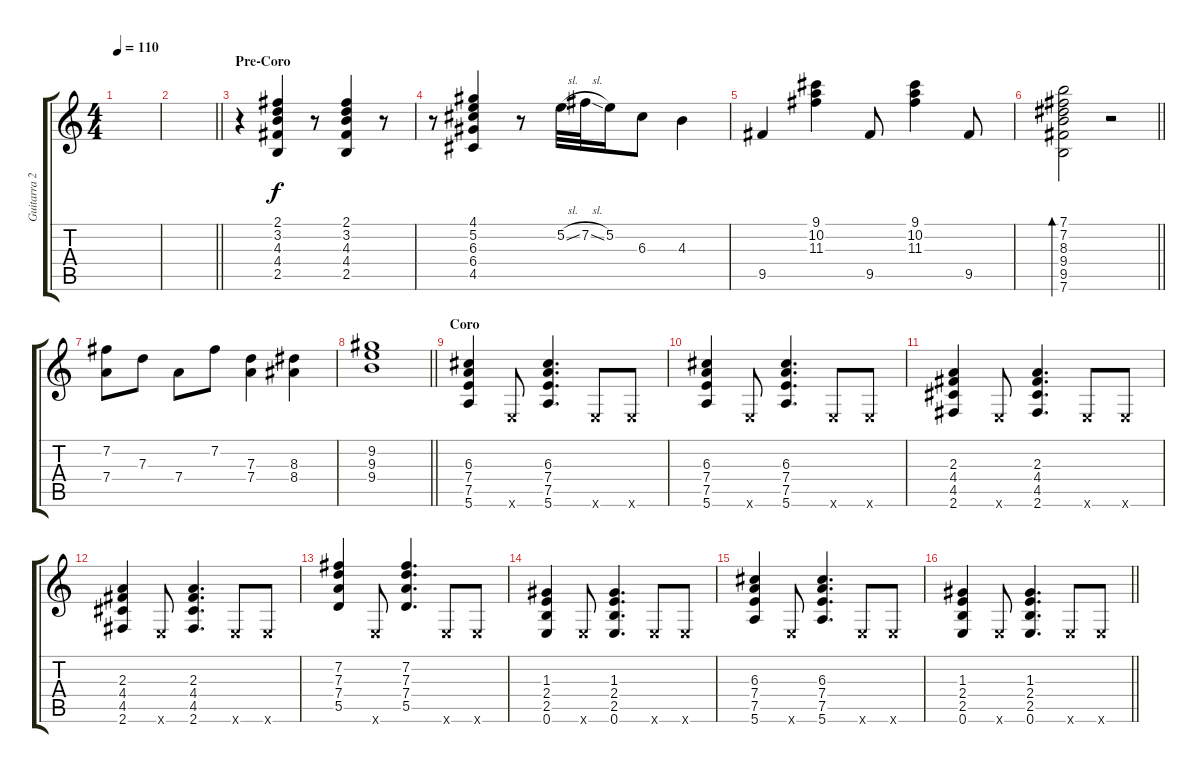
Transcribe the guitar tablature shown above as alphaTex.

\track ("Guitarra 2" "Guitarra 2") {instrument electricguitarclean}
\staff {score tabs}
\tuning (E4 B3 G3 D3 A2 E2) {hide}
\ts (4 4)
\tempo 110
\clef g2
\ks c
|
\barLineRight lightlight
|
\section ("" "Pre-Coro")
r.4 (2.1 3.2 4.3 4.4 2.5).4 r.8 (2.1 3.2 4.3 4.4 2.5).4 r.8 |
r.8 (4.1 5.2 6.3 6.4 4.5).4 r.8 5.2{sl}.32 7.2{sl}.32 5.2.16 6.3.8 4.3.4 |
9.5.4 (9.1 10.2 11.3).4 9.5.8 (9.1 10.2 11.3).4 9.5.8 |
\barLineRight lightlight
(7.1 7.2 8.3 9.4 9.5 7.6).2{bd 120} r.2 |
(7.2 7.4).8 7.3.8 7.4.8 7.2.8 (7.3 7.4).4 (8.3 8.4).4 |
\barLineRight lightlight
(9.2 9.3 9.4).1 |
\section ("" "Coro")
(6.3 7.4 7.5 5.6).4 0.6{x}.8 (6.3 7.4 7.5 5.6).4{d} 0.6{x}.8 0.6{x}.8 |
(6.3 7.4 7.5 5.6).4 0.6{x}.8 (6.3 7.4 7.5 5.6).4{d} 0.6{x}.8 0.6{x}.8 |
(2.3 4.4 4.5 2.6).4 0.6{x}.8 (2.3 4.4 4.5 2.6).4{d} 0.6{x}.8 0.6{x}.8 |
(2.3 4.4 4.5 2.6).4 0.6{x}.8 (2.3 4.4 4.5 2.6).4{d} 0.6{x}.8 0.6{x}.8 |
(7.2 7.3 7.4 5.5).4 0.6{x}.8 (7.2 7.3 7.4 5.5).4{d} 0.6{x}.8 0.6{x}.8 |
(1.3 2.4 2.5 0.6).4 0.6{x}.8 (1.3 2.4 2.5 0.6).4{d} 0.6{x}.8 0.6{x}.8 |
(6.3 7.4 7.5 5.6).4 0.6{x}.8 (6.3 7.4 7.5 5.6).4{d} 0.6{x}.8 0.6{x}.8 |
\barLineRight lightlight
(1.3 2.4 2.5 0.6).4 0.6{x}.8 (1.3 2.4 2.5 0.6).4{d} 0.6{x}.8 0.6{x}.8
